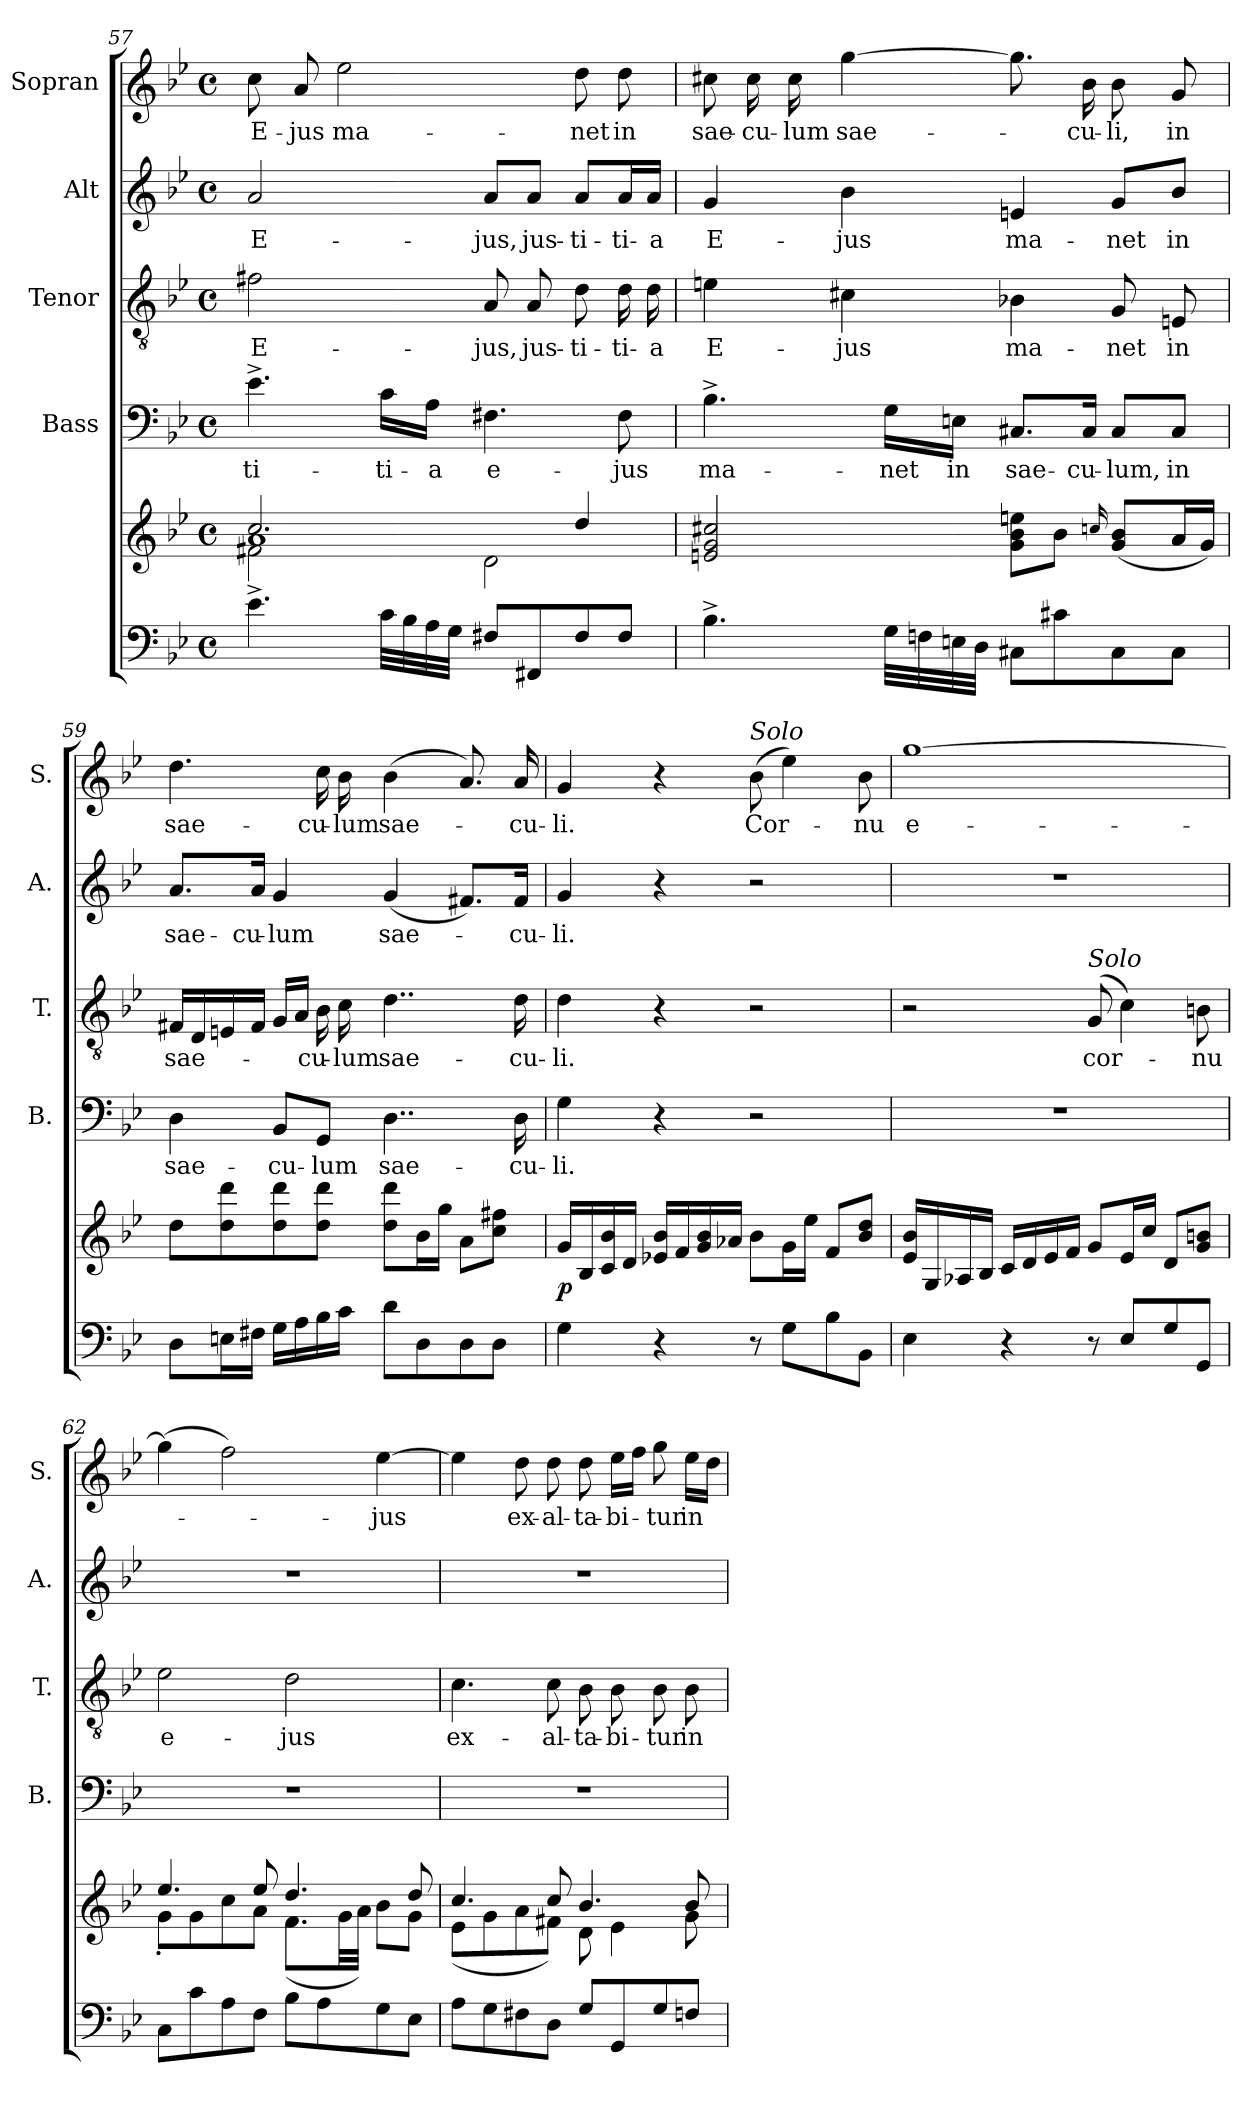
**kern	**kern	**dynam	**kern	**text	**kern	**text	**kern	**text	**kern	**text
*part5	*part5	*part5	*part4	*part4	*part3	*part3	*part2	*part2	*part1	*part1
*staff6	*staff5	*staff5/6	*staff4	*staff4	*staff3	*staff3	*staff2	*staff2	*staff1	*staff1
*	*	*	*I"Bass	*	*I"Tenor	*	*I"Alt	*	*I"Sopran	*
*	*	*	*I'B.	*	*I'T.	*	*I'A.	*	*I'S.	*
*clefF4	*clefG2	*	*clefF4	*	*clefGv2	*	*clefG2	*	*clefG2	*
*k[b-e-]	*k[b-e-]	*	*k[b-e-]	*	*k[b-e-]	*	*k[b-e-]	*	*k[b-e-]	*
*B-:	*B-:	*	*B-:	*	*B-:	*	*B-:	*	*B-:	*
*M4/4	*M4/4	*	*M4/4	*	*M4/4	*	*M4/4	*	*M4/4	*
*met(c)	*met(c)	*	*met(c)	*	*met(c)	*	*met(c)	*	*met(c)	*
=57	=57	=57	=57	=57	=57	=57	=57	=57	=57	=57
*	*^	*	*	*	*	*	*	*	*	*
*	*	*^	*	*	*	*	*	*	*	*	*
!	!	!	!	!	!	!LO:LY:b	!	!LO:LY:b	!	!LO:LY:b	!	!LO:LY:b
4.e-^>\	2.cc/	2f#X\	1a	.	4.e-^>\	-ti-	2f#X\	E-	2a/	E-	8cc\	E-
!	!	!	!	!	!	!	!	!	!	!	!	!LO:LY:b
.	.	.	.	.	.	.	.	.	.	.	8a/	-jus
!	!	!	!	!	!	!	!	!	!	!	!	!LO:LY:b
.	.	.	.	.	.	.	.	.	.	.	2ee-\	ma-
!	!	!	!	!	!	!LO:LY:b	!	!	!	!	!	!
32c\LLL	.	.	.	.	16c\LL	-ti-	.	.	.	.	.	.
32B-\	.	.	.	.	.	.	.	.	.	.	.	.
!	!	!	!	!	!	!LO:LY:b	!	!	!	!	!	!
32A\	.	.	.	.	16A\JJ	-a	.	.	.	.	.	.
32G\JJJ	.	.	.	.	.	.	.	.	.	.	.	.
!	!	!	!	!	!	!LO:LY:b	!	!LO:LY:b	!	!LO:LY:b	!	!
8F#X/L	.	2d\	.	.	4.F#X\	e-	8A/	-jus,	8a/L	-jus,	.	.
!	!	!	!	!	!	!	!	!LO:LY:b	!	!LO:LY:b	!	!
8FF#X/	.	.	.	.	.	.	8A/	jus-	8a/J	jus-	.	.
!	!	!	!	!	!	!	!	!LO:LY:b	!	!LO:LY:b	!	!LO:LY:b
8F#/	4dd/	.	.	.	.	.	8d\	-ti-	8a/L	-ti-	8dd\	-net
!	!	!	!	!	!	!LO:LY:b	!	!LO:LY:b	!	!LO:LY:b	!	!LO:LY:b
8F#/J	.	.	.	.	8F#\	-jus	16d\	-ti-	16a/L	-ti-	8dd\	in
!	!	!	!	!	!	!	!	!LO:LY:b	!	!LO:LY:b	!	!
.	.	.	.	.	.	.	16d\	-a	16a/JJ	-a	.	.
*	*v	*v	*v	*	*	*	*	*	*	*	*	*
!!LO:PB:g=z
=58	=58	=58	=58	=58	=58	=58	=58	=58	=58	=58
!	!	!	!	!LO:LY:b	!	!LO:LY:b	!	!LO:LY:b	!	!LO:LY:b
4.B-^>\	2en/ 2g/ 2cc#X/	.	4.B-^>\	ma-	4en\	E-	4g/	E-	8cc#X\	sae-
!	!	!	!	!	!	!	!	!	!	!LO:LY:b
.	.	.	.	.	.	.	.	.	16cc#\	-cu-
!	!	!	!	!	!	!	!	!	!	!LO:LY:b
.	.	.	.	.	.	.	.	.	16cc#\	-lum
!	!	!	!	!	!	!LO:LY:b	!	!LO:LY:b	!	!LO:LY:b
.	.	.	.	.	4c#X\	-jus	4b-\	-jus	[4gg\	sae-
!	!	!	!	!LO:LY:b	!	!	!	!	!	!
32G\LLL	.	.	16G\LL	-net	.	.	.	.	.	.
32Fn\	.	.	.	.	.	.	.	.	.	.
!	!	!	!	!LO:LY:b	!	!	!	!	!	!
32En\	.	.	16En\JJ	in	.	.	.	.	.	.
32D\JJJ	.	.	.	.	.	.	.	.	.	.
!	!	!	!	!LO:LY:b	!	!LO:LY:b	!	!LO:LY:b	!	!
8C#X\L	8g\ 8b-\ 8een\L	.	8.C#X/L	sae-	4B-X\	ma-	4en/	ma-	8.gg\]	.
8c#X\	8b-\J	.	.	.	.	.	.	.	.	.
!	!	!	!	!LO:LY:b	!	!	!	!	!	!LO:LY:b
.	.	.	16C#/Jk	-cu-	.	.	.	.	16b-\	-cu-
.	16qqccn/	.	.	.	.	.	.	.	.	.
!	!	!	!	!LO:LY:b	!	!LO:LY:b	!	!LO:LY:b	!	!LO:LY:b
8C#\	(<8g/ 8b-/L	.	8C#/L	-lum,	8G/	-net	8g/L	-net	8b-\	-li,
!	!	!	!	!LO:LY:b	!	!LO:LY:b	!	!LO:LY:b	!	!LO:LY:b
8C#\J	16a/L	.	8C#/J	in	8En/	in	8b-/J	in	8g/	in
.	16g/JJ)	.	.	.	.	.	.	.	.	.
=59	=59	=59	=59	=59	=59	=59	=59	=59	=59	=59
!	!	!	!	!LO:LY:b	!	!LO:LY:b	!	!LO:LY:b	!	!LO:LY:b
8D\L	8dd\L	.	4D\	sae-	16F#X/LL	sae-	8.a/L	sae-	4.dd\	sae-
.	.	.	.	.	16D/	.	.	.	.	.
16En\L	8dd\ 8ddd\	.	.	.	16En/	.	.	.	.	.
!	!	!	!	!	!	!	!	!LO:LY:b	!	!
16F#X\JJ	.	.	.	.	16F#/JJ	.	16a/Jk	-cu-	.	.
!	!	!	!	!LO:LY:b	!	!	!	!LO:LY:b	!	!
16G\LL	8dd\ 8ddd\	.	8BB-/L	-cu-	16G/LL	.	4g/	-lum	.	.
16A\	.	.	.	.	16A/JJ	.	.	.	.	.
!	!	!	!	!LO:LY:b	!	!LO:LY:b	!	!	!	!LO:LY:b
16B-\	8dd\ 8ddd\J	.	8GG/J	-lum	16B-\	-cu-	.	.	16cc\	-cu-
!	!	!	!	!	!	!LO:LY:b	!	!	!	!LO:LY:b
16c\JJ	.	.	.	.	16c\	-lum	.	.	16b-\	-lum
!	!	!	!	!LO:LY:b	!	!LO:LY:b	!	!LO:LY:b	!	!LO:LY:b
8d\L	8dd\ 8ddd\L	.	4..D\	sae-	4..d\	sae-	(<4g/	sae-	(>4b-\	sae-
8D\	16b-\L	.	.	.	.	.	.	.	.	.
.	16gg\JJ	.	.	.	.	.	.	.	.	.
8D\	8a\L	.	.	.	.	.	8.f#X/L)	.	8.a/)	.
8D\J	8cc\ 8ff#X\J	.	.	.	.	.	.	.	.	.
!	!	!	!	!LO:LY:b	!	!LO:LY:b	!	!LO:LY:b	!	!LO:LY:b
.	.	.	16D\	-cu-	16d\	-cu-	16f#/Jk	-cu-	16a/	-cu-
!!LO:LB:g=z
=60	=60	=60	=60	=60	=60	=60	=60	=60	=60	=60
!	!	!LO:DY:b	!	!LO:LY:b	!	!LO:LY:b	!	!LO:LY:b	!	!LO:LY:b
4G\	16g/LL	p	4G\	-li.	4d\	-li.	4g/	-li.	4g/	-li.
.	16B-/	.	.	.	.	.	.	.	.	.
.	16c/ 16b-/	.	.	.	.	.	.	.	.	.
.	16d/JJ	.	.	.	.	.	.	.	.	.
4r	16e-X/ 16b-/LL	.	4r	.	4r	.	4r	.	4r	.
.	16f/	.	.	.	.	.	.	.	.	.
.	16g/ 16b-/	.	.	.	.	.	.	.	.	.
.	16a-X/JJ	.	.	.	.	.	.	.	.	.
!	!	!	!	!	!	!	!	!	!LO:TX:a:i:t=Solo	!
!	!	!	!	!	!	!	!	!	!	!LO:LY:b
8r	8b-\L	.	2r	.	2r	.	2r	.	(>8b-\	Cor-
8G\L	16g\L	.	.	.	.	.	.	.	4ee-\)	.
.	16ee-\JJ	.	.	.	.	.	.	.	.	.
8B-\	8f/L	.	.	.	.	.	.	.	.	.
!	!	!	!	!	!	!	!	!	!	!LO:LY:b
8BB-\J	8b-/ 8dd/J	.	.	.	.	.	.	.	8b-\	-nu
=61	=61	=61	=61	=61	=61	=61	=61	=61	=61	=61
!	!	!	!	!	!	!	!	!	!	!LO:LY:b
4E-\	16e-/ 16b-/LL	.	1r	.	2r	.	1r	.	[1gg	e-
.	16G/	.	.	.	.	.	.	.	.	.
.	16A-X/	.	.	.	.	.	.	.	.	.
.	16B-/JJ	.	.	.	.	.	.	.	.	.
4r	16c/LL	.	.	.	.	.	.	.	.	.
.	16d/	.	.	.	.	.	.	.	.	.
.	16e-/	.	.	.	.	.	.	.	.	.
.	16f/JJ	.	.	.	.	.	.	.	.	.
!	!	!	!	!	!LO:TX:a:i:t=Solo	!	!	!	!	!
!	!	!	!	!	!	!LO:LY:b	!	!	!	!
8r	8g/L	.	.	.	(8G/	cor-	.	.	.	.
8E-/L	16e-/L	.	.	.	4c\)	.	.	.	.	.
.	16cc/JJ	.	.	.	.	.	.	.	.	.
8G/	8d/L	.	.	.	.	.	.	.	.	.
!	!	!	!	!	!	!LO:LY:b	!	!	!	!
8GG/J	8g/ 8bn/J	.	.	.	8Bn\	-nu	.	.	.	.
=62	=62	=62	=62	=62	=62	=62	=62	=62	=62	=62
*	*^	*	*	*	*	*	*	*	*	*
!	!	!	!	!	!	!	!LO:LY:b	!	!	!	!
8C\L	4.ee-/	8g'<\L	.	1r	.	2e-\	e-	1r	.	(>4gg\]	.
8c\	.	8g\	.	.	.	.	.	.	.	.	.
8A\	.	8cc\	.	.	.	.	.	.	.	2ff\)	.
8F\J	8ee-/	8a\J	.	.	.	.	.	.	.	.	.
!	!	!	!	!	!	!	!LO:LY:b	!	!	!	!
8B-\L	4.dd/	(<8.f\L	.	.	.	2d\	-jus	.	.	.	.
8A\	.	.	.	.	.	.	.	.	.	.	.
.	.	32g\LL	.	.	.	.	.	.	.	.	.
.	.	32a\JJJ)	.	.	.	.	.	.	.	.	.
!	!	!	!	!	!	!	!	!	!	!	!LO:LY:b
8G\	.	8b-\L	.	.	.	.	.	.	.	[4ee-\	-jus
8E-\J	8dd/	8g\J	.	.	.	.	.	.	.	.	.
!!LO:PB:g=z
=63	=63	=63	=63	=63	=63	=63	=63	=63	=63	=63	=63
!	!	!	!	!	!	!	!LO:LY:b	!	!	!	!
8A\L	4.cc/	(<8e-\L	.	1r	.	4.c\	ex-	1r	.	4ee-\]	.
8G\	.	8g\	.	.	.	.	.	.	.	.	.
!	!	!	!	!	!	!	!	!	!	!	!LO:LY:b
8F#X\	.	8a\	.	.	.	.	.	.	.	8dd\	ex-
!	!	!	!	!	!	!	!LO:LY:b	!	!	!	!LO:LY:b
8D\J	8cc/	8f#X\J)	.	.	.	8c\	-al-	.	.	8dd\	-al-
!	!	!	!	!	!	!	!LO:LY:b	!	!	!	!LO:LY:b
8G/L	4.b-/	8d\	.	.	.	8B-\	-ta-	.	.	8dd\	-ta-
!	!	!	!	!	!	!	!LO:LY:b	!	!	!	!LO:LY:b
8GG/	.	4e-\	.	.	.	8B-\	-bi-	.	.	16ee-\LL	-bi-
.	.	.	.	.	.	.	.	.	.	16ff\JJ	.
!	!	!	!	!	!	!	!LO:LY:b	!	!	!	!LO:LY:b
8G/	.	.	.	.	.	8B-\	-tur	.	.	8gg\	-tur
!	!	!	!	!	!	!	!LO:LY:b	!	!	!	!LO:LY:b
8Fn/J	8b-/	8g\	.	.	.	8B-\	in	.	.	16ee-\LL	in
.	.	.	.	.	.	.	.	.	.	16dd\JJ	.
*	*v	*v	*	*	*	*	*	*	*	*	*
=	=	=	=	=	=	=	=	=	=	=
*-	*-	*-	*-	*-	*-	*-	*-	*-	*-	*-
